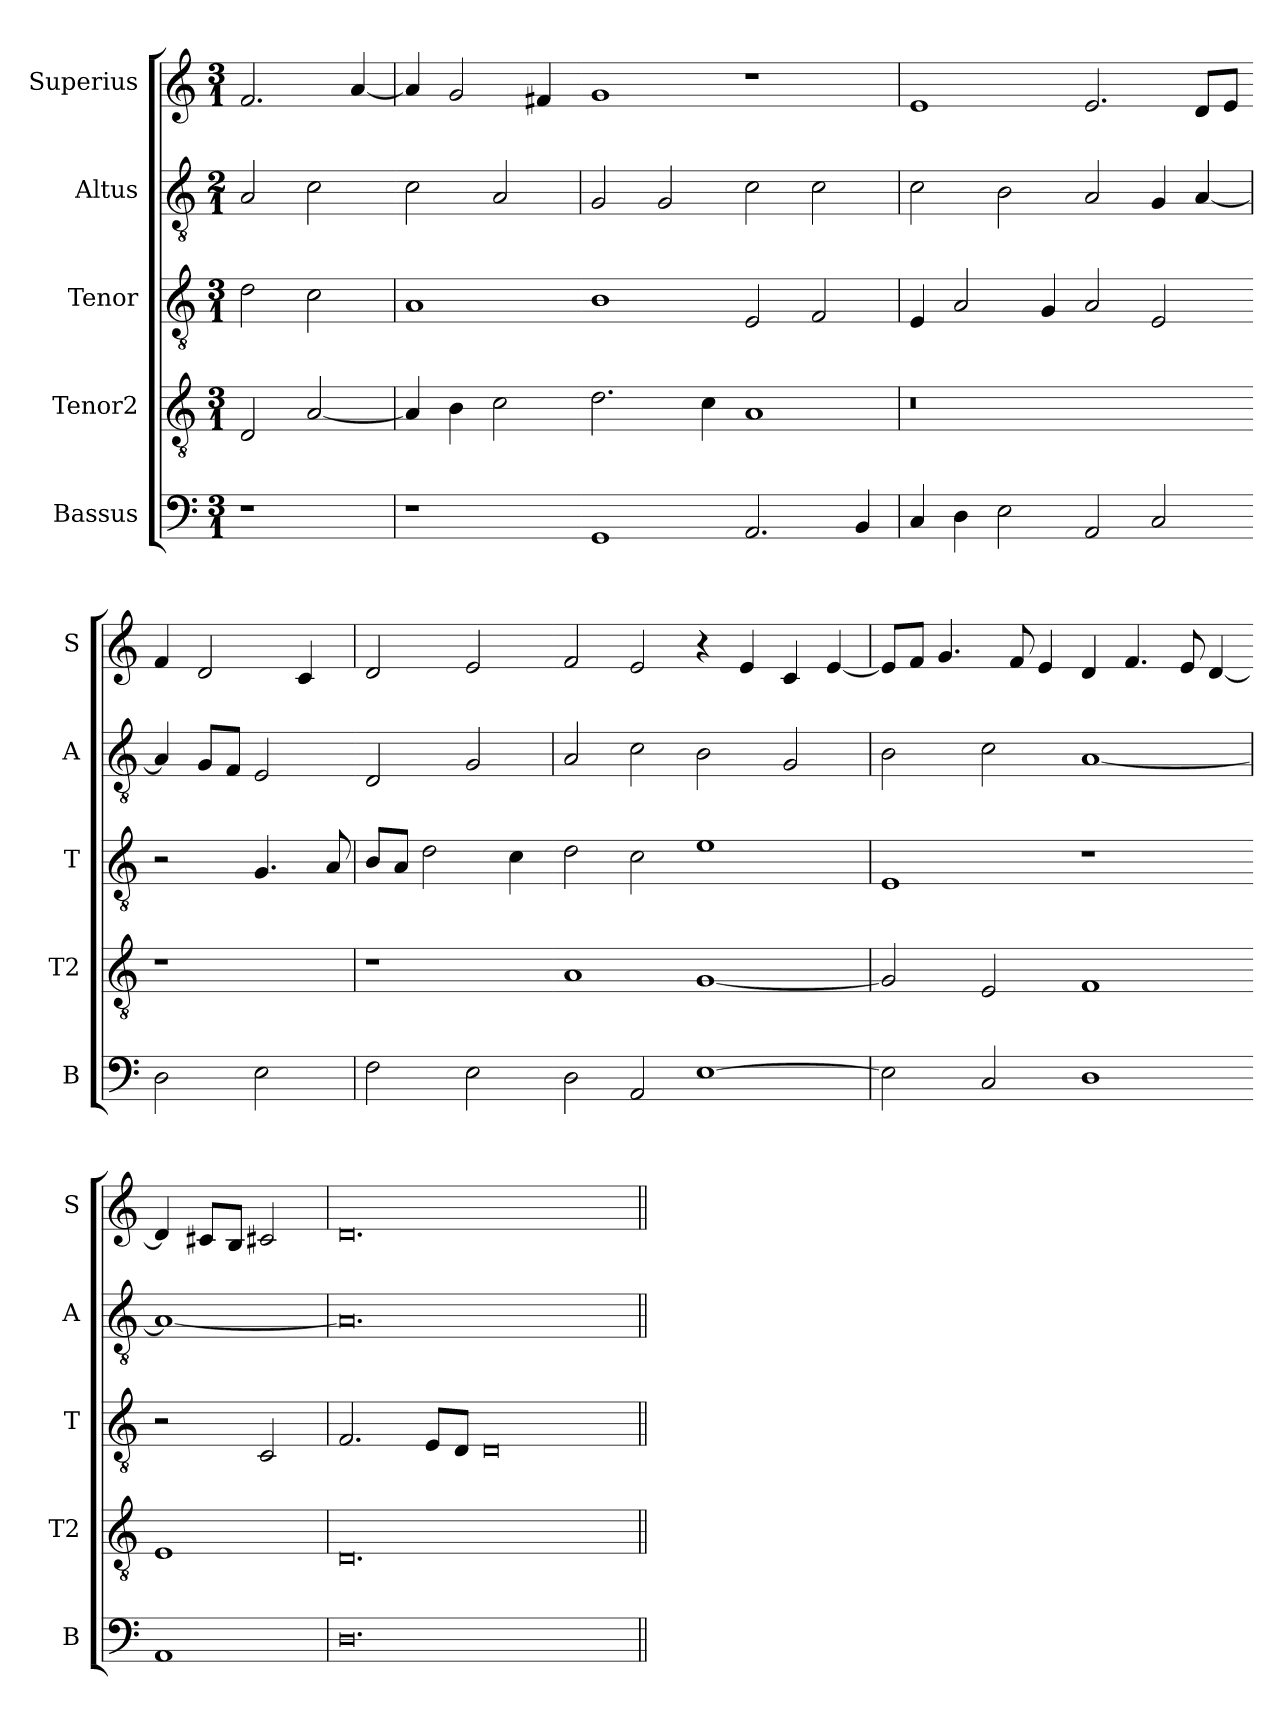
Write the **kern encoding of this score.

**kern	**kern	**kern	**kern	**kern
*part5	*part4	*part3	*part2	*part1
*staff5	*staff4	*staff3	*staff2	*staff1
*I"Bassus	*I"Tenor2	*I"Tenor	*I"Altus	*I"Superius
*I'B	*I'T2	*I'T	*I'A	*I'S
*clefF4	*clefGv2	*clefGv2	*clefGv2	*clefG2
*k[]	*k[]	*k[]	*k[]	*k[]
*M3/1	*M3/1	*M3/1	*M2/1	*M3/1
=	=	=	=	=
1r	2D/	2d\	2A/	2.f/
.	[2A/	2c\	2c\	.
.	.	.	.	[4a/
=83	=83	=83	=83-	=83
1r	4A/]	1A	2c\	4a/]
.	4B\	.	.	2g/
.	2c\	.	2A/	.
.	.	.	.	4f#X/
=-	=-	=-	=	=-
1GG	2.d\	1B	2G/	1g
.	.	.	2G/	.
.	4c\	.	.	.
2.AA/	1A	2E/	2c\	1r
.	.	2F/	2c\	.
4BB/	.	.	.	.
=84	=84	=84	=84	=84
4C/	0r	4E/	2c\	1e
4D\	.	2A/	.	.
2E\	.	.	2B\	.
.	.	4G/	.	.
2AA/	.	2A/	2A/	2.e/
2C/	.	2E/	4G/	.
.	.	.	[4A/	8d/L
.	.	.	.	8e/J
=-	=-	=-	=	=-
2D\	1r	2r	4A/]	4f/
.	.	.	8G/L	2d/
.	.	.	8F/J	.
2E\	.	4.G/	2E/	.
.	.	.	.	4c/
.	.	8A/	.	.
=85	=85	=85	=85-	=85
2F\	1r	8B/L	2D/	2d/
.	.	8A/J	.	.
.	.	2d\	.	.
2E\	.	.	2G/	2e/
.	.	4c\	.	.
=-	=-	=-	=	=-
2D\	1A	2d\	2A/	2f/
2AA/	.	2c\	2c\	2e/
[1E	[1G	1e	2B\	4r
.	.	.	.	4e/
.	.	.	2G/	4c/
.	.	.	.	[4e/
=86	=86	=86	=86	=86
2E\]	2G/]	1E	2B\	8e/L]
.	.	.	.	8f/J
.	.	.	.	4.g/
2C/	2E/	.	2c\	.
.	.	.	.	8f/
.	.	.	.	4e/
1D	1F	1r	[1A	4d/
.	.	.	.	4.f/
.	.	.	.	8e/
.	.	.	.	[4d/
=-	=-	=-	=	=-
1AA	1E	2r	1A_	4d/]
.	.	.	.	8c#X/L
.	.	.	.	8B/J
.	.	2C/	.	2c#X/
=87	=87	=87	=87	=87
0.D	0.D	2.F/	0.A]	0.d
.	.	8E/L	.	.
.	.	8D/J	.	.
.	.	0D	.	.
=||	=||	=||	=||	=||
*-	*-	*-	*-	*-
